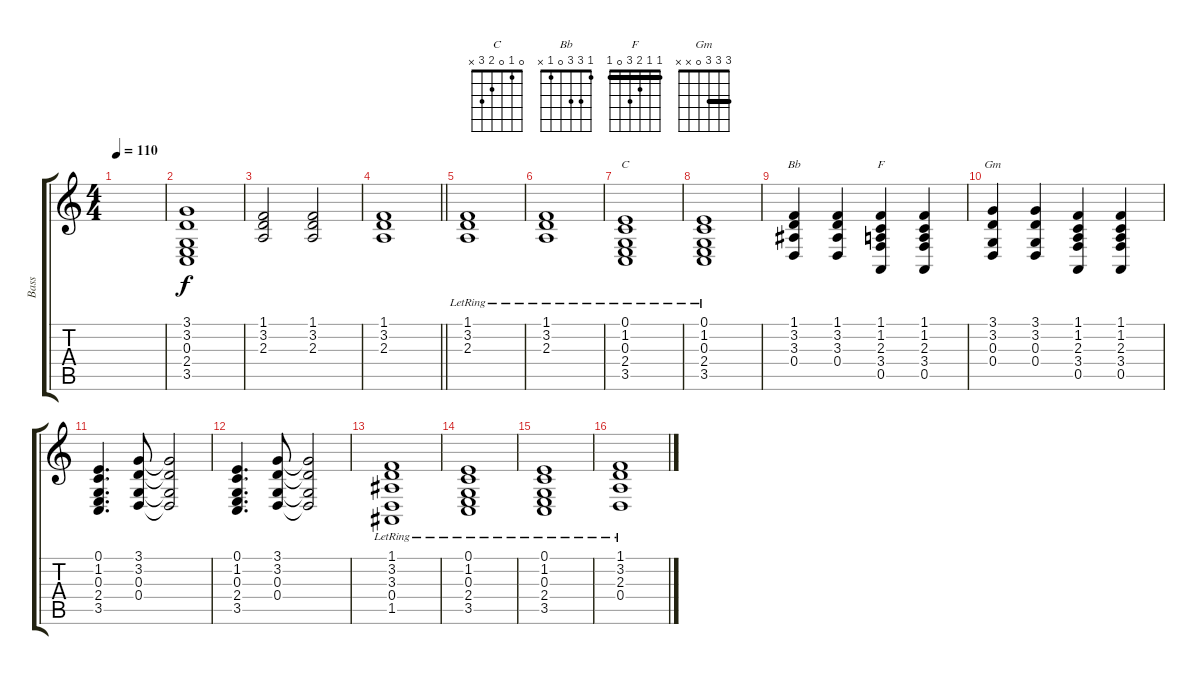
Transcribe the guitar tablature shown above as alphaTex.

\track ("Bass" "Bass") {solo instrument acousticgrandpiano}
\staff {score tabs}
\tuning (E4 B3 G3 D3 A2 E2) {hide}
\chord ("C" 0 1 0 2 3 x)
\chord ("Bb" 1 3 3 0 1 x)
\chord ("F" 1 1 2 3 0 1) {barre 1}
\chord ("Gm" 3 3 3 0 x x) {barre 3}
\ts (4 4)
\tempo 110
\clef g2
\ks c
|
(3.1 3.2 0.3 2.4 3.5).1 |
(1.1 3.2 2.3).2 (1.1 3.2 2.3).2 |
\barLineRight lightlight
(1.1 3.2 2.3).1 |
(1.1{lr} 3.2{lr} 2.3{lr}).1 |
(1.1{lr} 3.2{lr} 2.3{lr}).1 |
(0.1{lr} 1.2{lr} 0.3{lr} 2.4{lr} 3.5{lr}).1{ch "C"} |
(0.1{lr} 1.2{lr} 0.3{lr} 2.4{lr} 3.5{lr}).1 |
(1.1 3.2 3.3 0.4).4{ch "Bb"} (1.1 3.2 3.3 0.4).4 (1.1 1.2 2.3 3.4 0.5).4{ch "F"} (1.1 1.2 2.3 3.4 0.5).4 |
(3.1 3.2 0.3 0.4).4{ch "Gm"} (3.1 3.2 0.3 0.4).4 (1.1 1.2 2.3 3.4 0.5).4 (1.1 1.2 2.3 3.4 0.5).4 |
(0.1 1.2 0.3 2.4 3.5).4{d} (3.1 3.2 0.3 0.4).8 (3.1{t} 3.2{t} 0.3{t} 0.4{t}).2 |
(0.1 1.2 0.3 2.4 3.5).4{d} (3.1 3.2 0.3 0.4).8 (3.1{t} 3.2{t} 0.3{t} 0.4{t}).2 |
(1.1{lr} 3.2{lr} 3.3{lr} 0.4{lr} 1.5{lr}).1 |
(0.1{lr} 1.2{lr} 0.3{lr} 2.4{lr} 3.5{lr}).1 |
(0.1{lr} 1.2{lr} 0.3{lr} 2.4{lr} 3.5{lr}).1 |
(1.1{lr} 3.2{lr} 2.3{lr} 0.4{lr}).1
